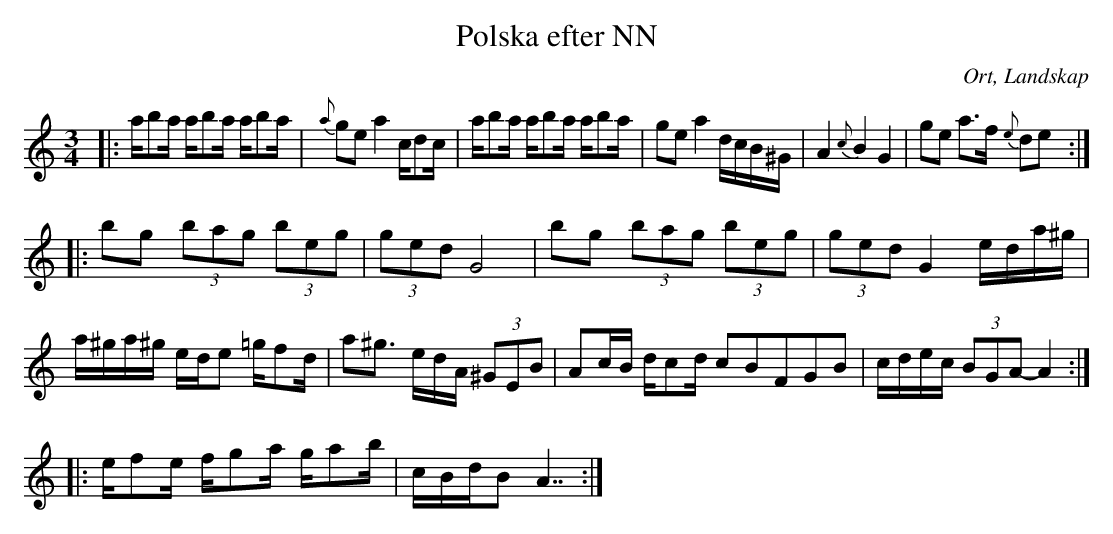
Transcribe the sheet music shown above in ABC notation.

X:1
T:Polska efter NN
O:Ort, Landskap
M:3/4
L:1/8
K:C
|: a/ba/ a/ba/ a/ba/|{a}ge a2 c/dc/| a/ba/ a/ba/ a/ba/ | ge a2 d/c/B/^G/| A2 {c}B2 G2 | ge a>f {e}de:|
|:bg (3bag (3beg| (3ged G4 |bg (3bag (3beg| (3ged G2 e/d/a/^g/| a/^g/a/^g/ e/d/e =g/fd/ |a^g3/2 /e/d/A/ (3^GEB| Ac/B/ d/cd/ c2/5B2/5F2/5G2/5B2/5|  c/d/e/c/ (3BGA-A2 :|
|:e/fe/ f/ga/ g/ab/ | c/B/d/B A7/2:|
